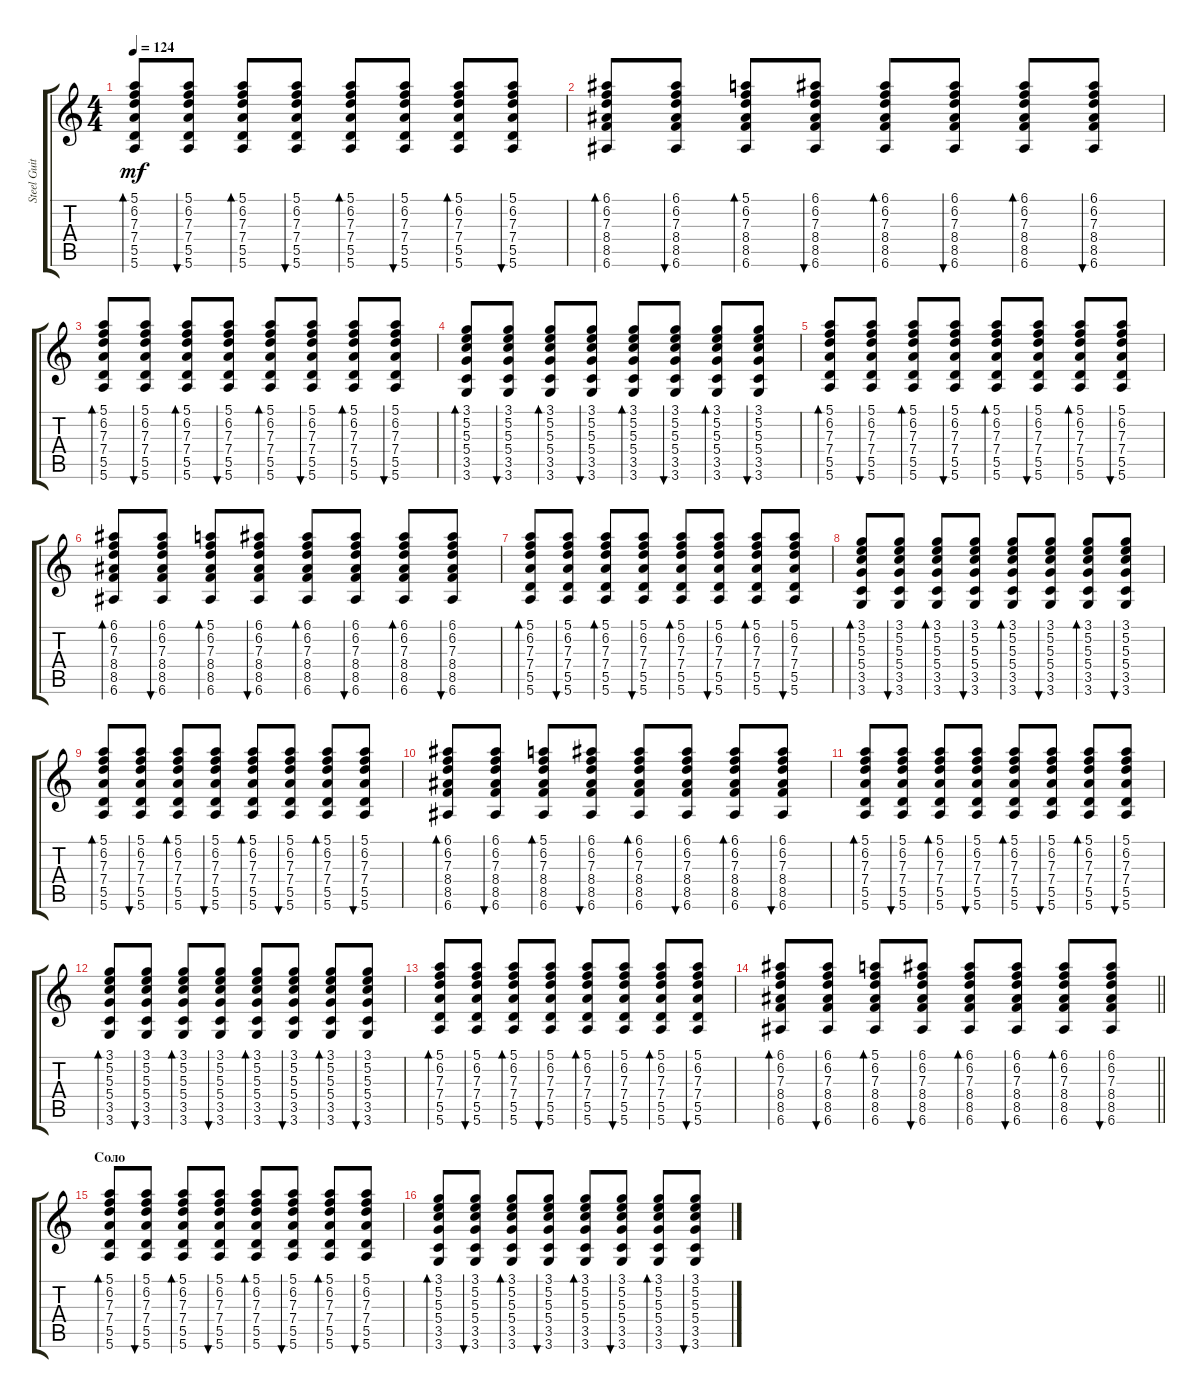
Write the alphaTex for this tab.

\track ("Steel Guitar" "Steel Guit") {instrument acousticguitarsteel}
\staff {score tabs}
\tuning (E4 B3 G3 D3 A2 E2) {hide}
\ts (4 4)
\tempo 124
\clef g2
\ks c
(5.1 6.2 7.3 7.4 5.5 5.6).8{bd 30 dy mf} (5.1 6.2 7.3 7.4 5.5 5.6).8{bu 30} (5.1 6.2 7.3 7.4 5.5 5.6).8{bd 30} (5.1 6.2 7.3 7.4 5.5 5.6).8{bu 30} (5.1 6.2 7.3 7.4 5.5 5.6).8{bd 30} (5.1 6.2 7.3 7.4 5.5 5.6).8{bu 30} (5.1 6.2 7.3 7.4 5.5 5.6).8{bd 30} (5.1 6.2 7.3 7.4 5.5 5.6).8{bu 30} |
(6.1 6.2 7.3 8.4 8.5 6.6).8{bd 30} (6.1 6.2 7.3 8.4 8.5 6.6).8{bu 30} (5.1 6.2 7.3 8.4 8.5 6.6).8{bd 30} (6.1 6.2 7.3 8.4 8.5 6.6).8{bu 30} (6.1 6.2 7.3 8.4 8.5 6.6).8{bd 30} (6.1 6.2 7.3 8.4 8.5 6.6).8{bu 30} (6.1 6.2 7.3 8.4 8.5 6.6).8{bd 30} (6.1 6.2 7.3 8.4 8.5 6.6).8{bu 30} |
(5.1 6.2 7.3 7.4 5.5 5.6).8{bd 30} (5.1 6.2 7.3 7.4 5.5 5.6).8{bu 30} (5.1 6.2 7.3 7.4 5.5 5.6).8{bd 30} (5.1 6.2 7.3 7.4 5.5 5.6).8{bu 30} (5.1 6.2 7.3 7.4 5.5 5.6).8{bd 30} (5.1 6.2 7.3 7.4 5.5 5.6).8{bu 30} (5.1 6.2 7.3 7.4 5.5 5.6).8{bd 30} (5.1 6.2 7.3 7.4 5.5 5.6).8{bu 30} |
(3.1 5.2 5.3 5.4 3.5 3.6).8{bd 30} (3.1 5.2 5.3 5.4 3.5 3.6).8{bu 30} (3.1 5.2 5.3 5.4 3.5 3.6).8{bd 30} (3.1 5.2 5.3 5.4 3.5 3.6).8{bu 30} (3.1 5.2 5.3 5.4 3.5 3.6).8{bd 30} (3.1 5.2 5.3 5.4 3.5 3.6).8{bu 30} (3.1 5.2 5.3 5.4 3.5 3.6).8{bd 30} (3.1 5.2 5.3 5.4 3.5 3.6).8{bu 30} |
(5.1 6.2 7.3 7.4 5.5 5.6).8{bd 30} (5.1 6.2 7.3 7.4 5.5 5.6).8{bu 30} (5.1 6.2 7.3 7.4 5.5 5.6).8{bd 30} (5.1 6.2 7.3 7.4 5.5 5.6).8{bu 30} (5.1 6.2 7.3 7.4 5.5 5.6).8{bd 30} (5.1 6.2 7.3 7.4 5.5 5.6).8{bu 30} (5.1 6.2 7.3 7.4 5.5 5.6).8{bd 30} (5.1 6.2 7.3 7.4 5.5 5.6).8{bu 30} |
(6.1 6.2 7.3 8.4 8.5 6.6).8{bd 30} (6.1 6.2 7.3 8.4 8.5 6.6).8{bu 30} (5.1 6.2 7.3 8.4 8.5 6.6).8{bd 30} (6.1 6.2 7.3 8.4 8.5 6.6).8{bu 30} (6.1 6.2 7.3 8.4 8.5 6.6).8{bd 30} (6.1 6.2 7.3 8.4 8.5 6.6).8{bu 30} (6.1 6.2 7.3 8.4 8.5 6.6).8{bd 30} (6.1 6.2 7.3 8.4 8.5 6.6).8{bu 30} |
(5.1 6.2 7.3 7.4 5.5 5.6).8{bd 30} (5.1 6.2 7.3 7.4 5.5 5.6).8{bu 30} (5.1 6.2 7.3 7.4 5.5 5.6).8{bd 30} (5.1 6.2 7.3 7.4 5.5 5.6).8{bu 30} (5.1 6.2 7.3 7.4 5.5 5.6).8{bd 30} (5.1 6.2 7.3 7.4 5.5 5.6).8{bu 30} (5.1 6.2 7.3 7.4 5.5 5.6).8{bd 30} (5.1 6.2 7.3 7.4 5.5 5.6).8{bu 30} |
(3.1 5.2 5.3 5.4 3.5 3.6).8{bd 30} (3.1 5.2 5.3 5.4 3.5 3.6).8{bu 30} (3.1 5.2 5.3 5.4 3.5 3.6).8{bd 30} (3.1 5.2 5.3 5.4 3.5 3.6).8{bu 30} (3.1 5.2 5.3 5.4 3.5 3.6).8{bd 30} (3.1 5.2 5.3 5.4 3.5 3.6).8{bu 30} (3.1 5.2 5.3 5.4 3.5 3.6).8{bd 30} (3.1 5.2 5.3 5.4 3.5 3.6).8{bu 30} |
(5.1 6.2 7.3 7.4 5.5 5.6).8{bd 30} (5.1 6.2 7.3 7.4 5.5 5.6).8{bu 30} (5.1 6.2 7.3 7.4 5.5 5.6).8{bd 30} (5.1 6.2 7.3 7.4 5.5 5.6).8{bu 30} (5.1 6.2 7.3 7.4 5.5 5.6).8{bd 30} (5.1 6.2 7.3 7.4 5.5 5.6).8{bu 30} (5.1 6.2 7.3 7.4 5.5 5.6).8{bd 30} (5.1 6.2 7.3 7.4 5.5 5.6).8{bu 30} |
(6.1 6.2 7.3 8.4 8.5 6.6).8{bd 30} (6.1 6.2 7.3 8.4 8.5 6.6).8{bu 30} (5.1 6.2 7.3 8.4 8.5 6.6).8{bd 30} (6.1 6.2 7.3 8.4 8.5 6.6).8{bu 30} (6.1 6.2 7.3 8.4 8.5 6.6).8{bd 30} (6.1 6.2 7.3 8.4 8.5 6.6).8{bu 30} (6.1 6.2 7.3 8.4 8.5 6.6).8{bd 30} (6.1 6.2 7.3 8.4 8.5 6.6).8{bu 30} |
(5.1 6.2 7.3 7.4 5.5 5.6).8{bd 30} (5.1 6.2 7.3 7.4 5.5 5.6).8{bu 30} (5.1 6.2 7.3 7.4 5.5 5.6).8{bd 30} (5.1 6.2 7.3 7.4 5.5 5.6).8{bu 30} (5.1 6.2 7.3 7.4 5.5 5.6).8{bd 30} (5.1 6.2 7.3 7.4 5.5 5.6).8{bu 30} (5.1 6.2 7.3 7.4 5.5 5.6).8{bd 30} (5.1 6.2 7.3 7.4 5.5 5.6).8{bu 30} |
(3.1 5.2 5.3 5.4 3.5 3.6).8{bd 30} (3.1 5.2 5.3 5.4 3.5 3.6).8{bu 30} (3.1 5.2 5.3 5.4 3.5 3.6).8{bd 30} (3.1 5.2 5.3 5.4 3.5 3.6).8{bu 30} (3.1 5.2 5.3 5.4 3.5 3.6).8{bd 30} (3.1 5.2 5.3 5.4 3.5 3.6).8{bu 30} (3.1 5.2 5.3 5.4 3.5 3.6).8{bd 30} (3.1 5.2 5.3 5.4 3.5 3.6).8{bu 30} |
(5.1 6.2 7.3 7.4 5.5 5.6).8{bd 30} (5.1 6.2 7.3 7.4 5.5 5.6).8{bu 30} (5.1 6.2 7.3 7.4 5.5 5.6).8{bd 30} (5.1 6.2 7.3 7.4 5.5 5.6).8{bu 30} (5.1 6.2 7.3 7.4 5.5 5.6).8{bd 30} (5.1 6.2 7.3 7.4 5.5 5.6).8{bu 30} (5.1 6.2 7.3 7.4 5.5 5.6).8{bd 30} (5.1 6.2 7.3 7.4 5.5 5.6).8{bu 30} |
\barLineRight lightlight
(6.1 6.2 7.3 8.4 8.5 6.6).8{bd 30} (6.1 6.2 7.3 8.4 8.5 6.6).8{bu 30} (5.1 6.2 7.3 8.4 8.5 6.6).8{bd 30} (6.1 6.2 7.3 8.4 8.5 6.6).8{bu 30} (6.1 6.2 7.3 8.4 8.5 6.6).8{bd 30} (6.1 6.2 7.3 8.4 8.5 6.6).8{bu 30} (6.1 6.2 7.3 8.4 8.5 6.6).8{bd 30} (6.1 6.2 7.3 8.4 8.5 6.6).8{bu 30} |
\section ("" "Соло")
(5.1 6.2 7.3 7.4 5.5 5.6).8{bd 30} (5.1 6.2 7.3 7.4 5.5 5.6).8{bu 30} (5.1 6.2 7.3 7.4 5.5 5.6).8{bd 30} (5.1 6.2 7.3 7.4 5.5 5.6).8{bu 30} (5.1 6.2 7.3 7.4 5.5 5.6).8{bd 30} (5.1 6.2 7.3 7.4 5.5 5.6).8{bu 30} (5.1 6.2 7.3 7.4 5.5 5.6).8{bd 30} (5.1 6.2 7.3 7.4 5.5 5.6).8{bu 30} |
(3.1 5.2 5.3 5.4 3.5 3.6).8{bd 30} (3.1 5.2 5.3 5.4 3.5 3.6).8{bu 30} (3.1 5.2 5.3 5.4 3.5 3.6).8{bd 30} (3.1 5.2 5.3 5.4 3.5 3.6).8{bu 30} (3.1 5.2 5.3 5.4 3.5 3.6).8{bd 30} (3.1 5.2 5.3 5.4 3.5 3.6).8{bu 30} (3.1 5.2 5.3 5.4 3.5 3.6).8{bd 30} (3.1 5.2 5.3 5.4 3.5 3.6).8{bu 30}
